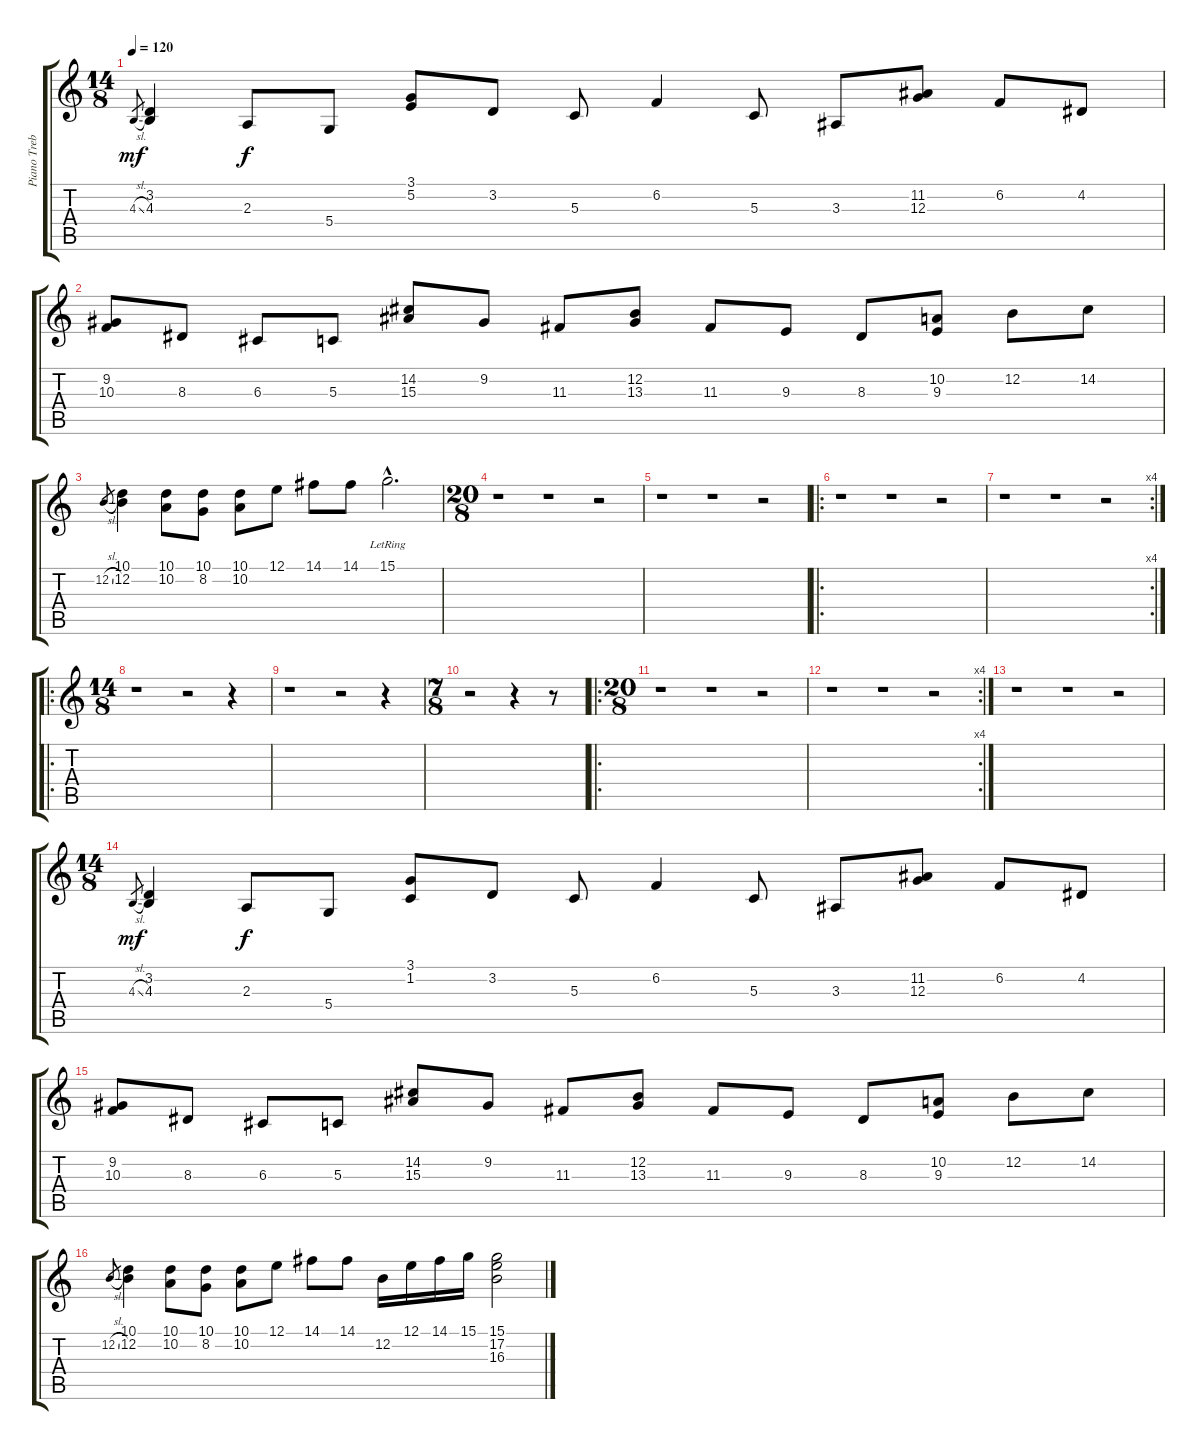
\track ("Piano Treble" "Piano Treb") {instrument acousticgrandpiano}
\staff {score tabs}
\tuning (E4 B3 G3 D3 A2 E2) {hide}
\ts (14 8)
\tempo 120
\clef g2
\ks c
4.3{sl}.8{gr dy mf instrument acousticgrandpiano} (3.2 4.3).4 2.3.8{dy f} 5.4.8 (3.1 5.2).8 3.2.8 5.3.8 6.2.4 5.3.8 3.3.8 (11.2 12.3).8 6.2.8 4.2.8 |
(9.2 10.3).8 8.3.8 6.3.8 5.3.8 (14.2 15.3).8 9.2.8 11.3.8 (12.2 13.3).8 11.3.8 9.3.8 8.3.8 (10.2 9.3).8 12.2.8 14.2.8 |
12.2{sl}.8{gr} (10.1 12.2).4 (10.1 10.2).8 (10.1 8.2).8 (10.1 10.2).8 12.1.8 14.1.8 14.1.8 15.1{hac lr}.2{d} |
\ts (20 8)
r.1 r.1 r.2 |
r.1 r.1 r.2 |
\ro
r.1 r.1 r.2 |
\rc 4
r.1 r.1 r.2 |
\ro
\ts (14 8)
r.1 r.2 r.4 |
r.1 r.2 r.4 |
\ts (7 8)
r.2 r.4 r.8 |
\ro
\ts (20 8)
r.1 r.1 r.2 |
\rc 4
r.1 r.1 r.2 |
r.1 r.1 r.2 |
\ts (14 8)
4.3{sl}.8{gr dy mf} (3.2 4.3).4 2.3.8{dy f} 5.4.8 (3.1 1.2).8 3.2.8 5.3.8 6.2.4 5.3.8 3.3.8 (11.2 12.3).8 6.2.8 4.2.8 |
(9.2 10.3).8 8.3.8 6.3.8 5.3.8 (14.2 15.3).8 9.2.8 11.3.8 (12.2 13.3).8 11.3.8 9.3.8 8.3.8 (10.2 9.3).8 12.2.8 14.2.8 |
12.2{sl}.8{gr} (10.1 12.2).4 (10.1 10.2).8 (10.1 8.2).8 (10.1 10.2).8 12.1.8 14.1.8 14.1.8 12.2.16 12.1.16 14.1.16 15.1.16 (15.1 17.2 16.3).2
